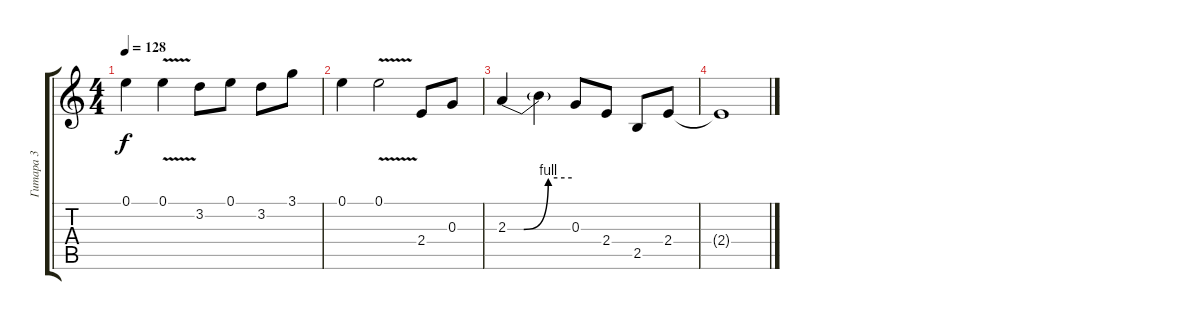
\track ("Гитара 3" "Гитара 3") {instrument distortionguitar}
\staff {score tabs}
\tuning (E4 B3 G3 D3 A2 E2) {hide}
\ts (4 4)
\tempo 128
\clef g2
\ks c
0.1.4{dy f} 0.1{v}.4 3.2.8 0.1.8 3.2.8 3.1.8 |
0.1.4 0.1{v}.2 2.4.8 0.3.8 |
2.3{be (custom 0 0 15 0 38 4 60 4)}.4 2.3{t}.4 0.3.8 2.4.8 2.5.8 2.4.8 |
2.4{t}.1
